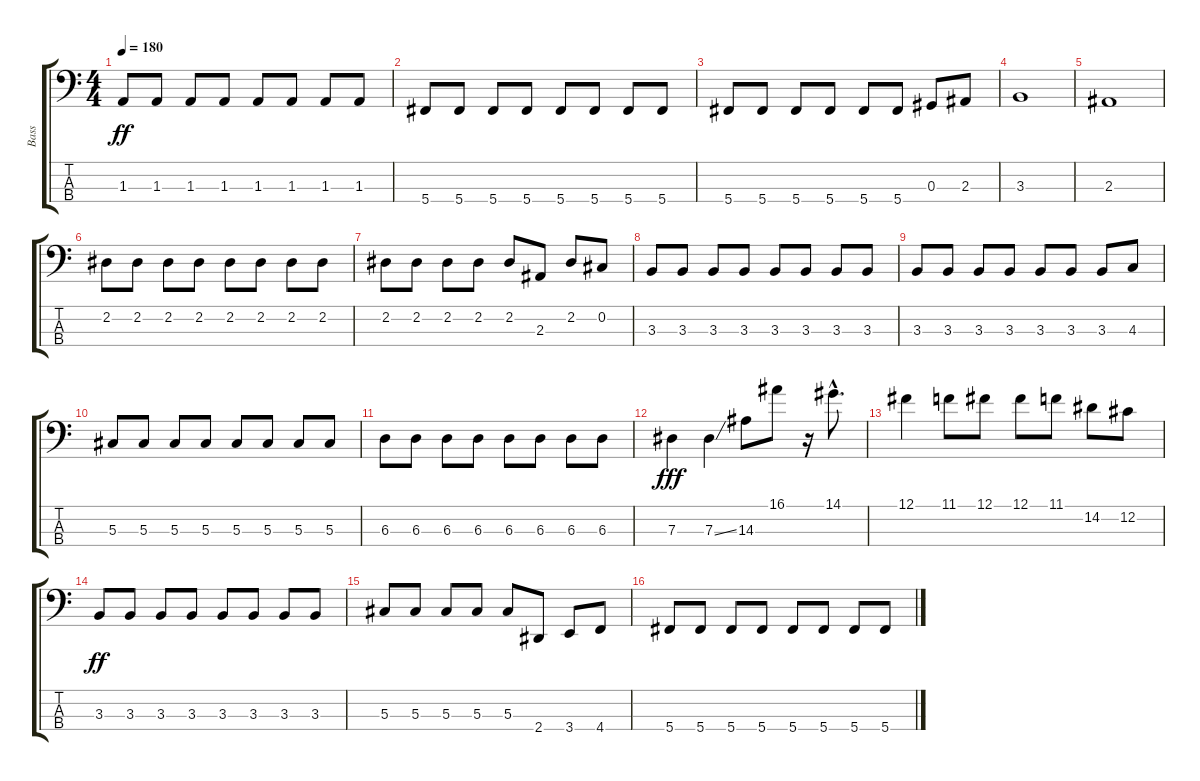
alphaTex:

\track ("Bass" "Bass") {instrument electricbassfinger}
\staff {score tabs}
\tuning (Gb2 Db2 Ab1 Db1) {hide}
\ts (4 4)
\tempo 180
\clef f4
\ks c
1.3.8{dy ff} 1.3.8 1.3.8 1.3.8 1.3.8 1.3.8 1.3.8 1.3.8 |
5.4.8 5.4.8 5.4.8 5.4.8 5.4.8 5.4.8 5.4.8 5.4.8 |
5.4.8 5.4.8 5.4.8 5.4.8 5.4.8 5.4.8 0.3.8 2.3.8 |
3.3.1 |
2.3.1 |
2.2.8 2.2.8 2.2.8 2.2.8 2.2.8 2.2.8 2.2.8 2.2.8 |
2.2.8 2.2.8 2.2.8 2.2.8 2.2.8 2.3.8 2.2.8 0.2.8 |
3.3.8 3.3.8 3.3.8 3.3.8 3.3.8 3.3.8 3.3.8 3.3.8 |
3.3.8 3.3.8 3.3.8 3.3.8 3.3.8 3.3.8 3.3.8 4.3.8 |
5.3.8 5.3.8 5.3.8 5.3.8 5.3.8 5.3.8 5.3.8 5.3.8 |
6.3.8 6.3.8 6.3.8 6.3.8 6.3.8 6.3.8 6.3.8 6.3.8 |
7.3.4{dy fff} 7.3{ss}.4 14.3.8 16.1.8 r.16 14.1{hac}.8{d} |
12.1.4 11.1.8 12.1.8 12.1.8 11.1.8 14.2.8 12.2.8 |
3.3.8{dy ff} 3.3.8 3.3.8 3.3.8 3.3.8 3.3.8 3.3.8 3.3.8 |
5.3.8 5.3.8 5.3.8 5.3.8 5.3.8 2.4.8 3.4.8 4.4.8 |
5.4.8 5.4.8 5.4.8 5.4.8 5.4.8 5.4.8 5.4.8 5.4.8
